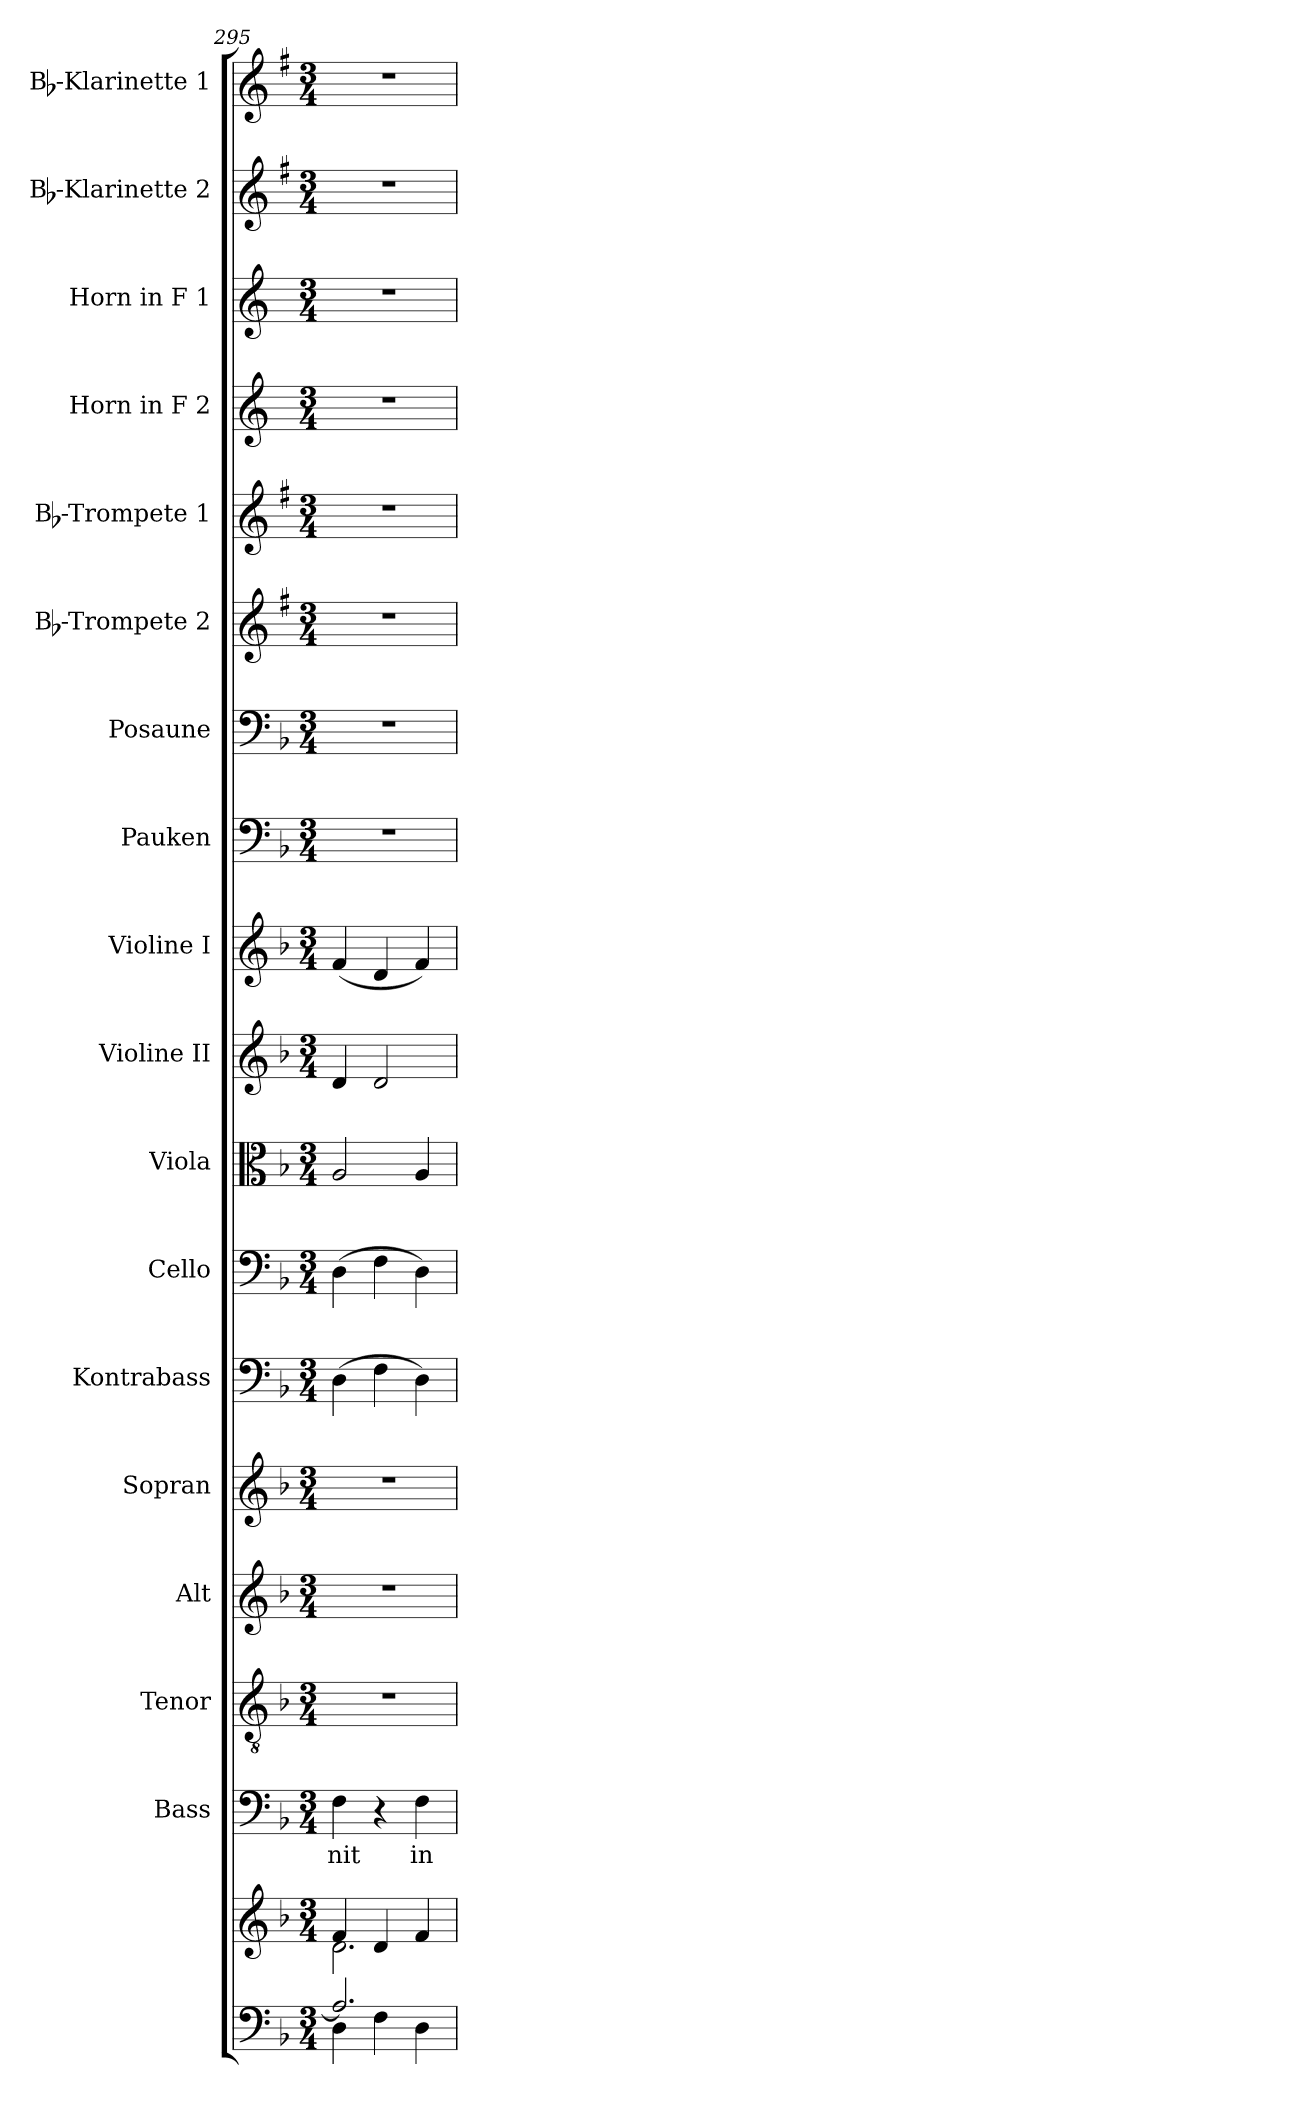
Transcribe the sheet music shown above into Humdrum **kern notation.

**kern	**kern	**kern	**text	**kern	**kern	**kern	**kern	**kern	**kern	**kern	**kern	**kern	**kern	**kern	**kern	**kern	**kern	**kern	**kern
*part18	*part18	*part17	*part17	*part16	*part15	*part14	*part13	*part12	*part11	*part10	*part9	*part8	*part7	*part6	*part5	*part4	*part3	*part2	*part1
*staff19	*staff18	*staff17	*staff17	*staff16	*staff15	*staff14	*staff13	*staff12	*staff11	*staff10	*staff9	*staff8	*staff7	*staff6	*staff5	*staff4	*staff3	*staff2	*staff1
*	*	*I"Bass	*	*I"Tenor	*I"Alt	*I"Sopran	*I"Kontrabass	*I"Cello	*I"Viola	*I"Violine II	*I"Violine I	*I"Pauken	*I"Posaune	*I"Bb-Trompete 2	*I"Bb-Trompete 1	*I"Horn in F 2	*I"Horn in F 1	*I"Bb-Klarinette 2	*I"Bb-Klarinette 1
*	*	*I'B.	*	*I'T.	*I'A.	*I'S.	*I'Kb.	*	*I'Vla.	*I'Vl. II	*I'Vl. I	*I'Pk.	*I'Pos.	*I'Bb Trp. 2	*I'Bb Trp. 1	*	*	*I'Bb Kl. 2	*I'Bb Kl. 1
*clefF4	*clefG2	*clefF4	*	*clefGv2	*clefG2	*clefG2	*clefF4	*clefF4	*clefC3	*clefG2	*clefG2	*clefF4	*clefF4	*clefG2	*clefG2	*clefG2	*clefG2	*clefG2	*clefG2
*	*	*	*	*	*	*	*ITrd7c12	*	*	*	*	*	*	*ITrd1c2	*ITrd1c2	*ITrd4c7	*ITrd4c7	*ITrd1c2	*ITrd1c2
*k[b-]	*k[b-]	*k[b-]	*	*k[b-]	*k[b-]	*k[b-]	*k[b-]	*k[b-]	*k[b-]	*k[b-]	*k[b-]	*k[b-]	*k[b-]	*k[b-]	*k[b-]	*k[b-]	*k[b-]	*k[b-]	*k[b-]
*F:	*F:	*F:	*	*F:	*F:	*F:	*F:	*F:	*F:	*F:	*F:	*F:	*F:	*F:	*F:	*F:	*F:	*F:	*F:
*M3/4	*M3/4	*M3/4	*	*M3/4	*M3/4	*M3/4	*M3/4	*M3/4	*M3/4	*M3/4	*M3/4	*M3/4	*M3/4	*M3/4	*M3/4	*M3/4	*M3/4	*M3/4	*M3/4
=295	=295	=295	=295	=295	=295	=295	=295	=295	=295	=295	=295	=295	=295	=295	=295	=295	=295	=295	=295
*^	*^	*	*	*	*	*	*	*	*	*	*	*	*	*	*	*	*	*	*
!	!	!	!	!	!LO:LY:b	!	!	!	!	!	!	!	!	!	!	!	!	!	!	!	!
2.A/]	4D\	4f/	2.d\	4F\	-nit	2.r	2.r	2.r	(>4DD\	(>4D\	2A/	4d/	(<4f/	2.r	2.r	2.r	2.r	2.r	2.r	2.r	2.r
.	4F\	4d/	.	4r	.	.	.	.	4FF\	4F\	.	2d/	4d/	.	.	.	.	.	.	.	.
!	!	!	!	!	!LO:LY:b	!	!	!	!	!	!	!	!	!	!	!	!	!	!	!	!
.	4D\	4f/	.	4F\	in	.	.	.	4DD\)	4D\)	4A/	.	4f/)	.	.	.	.	.	.	.	.
*v	*v	*	*	*	*	*	*	*	*	*	*	*	*	*	*	*	*	*	*	*	*
*	*v	*v	*	*	*	*	*	*	*	*	*	*	*	*	*	*	*	*	*	*
=	=	=	=	=	=	=	=	=	=	=	=	=	=	=	=	=	=	=	=
*-	*-	*-	*-	*-	*-	*-	*-	*-	*-	*-	*-	*-	*-	*-	*-	*-	*-	*-	*-
